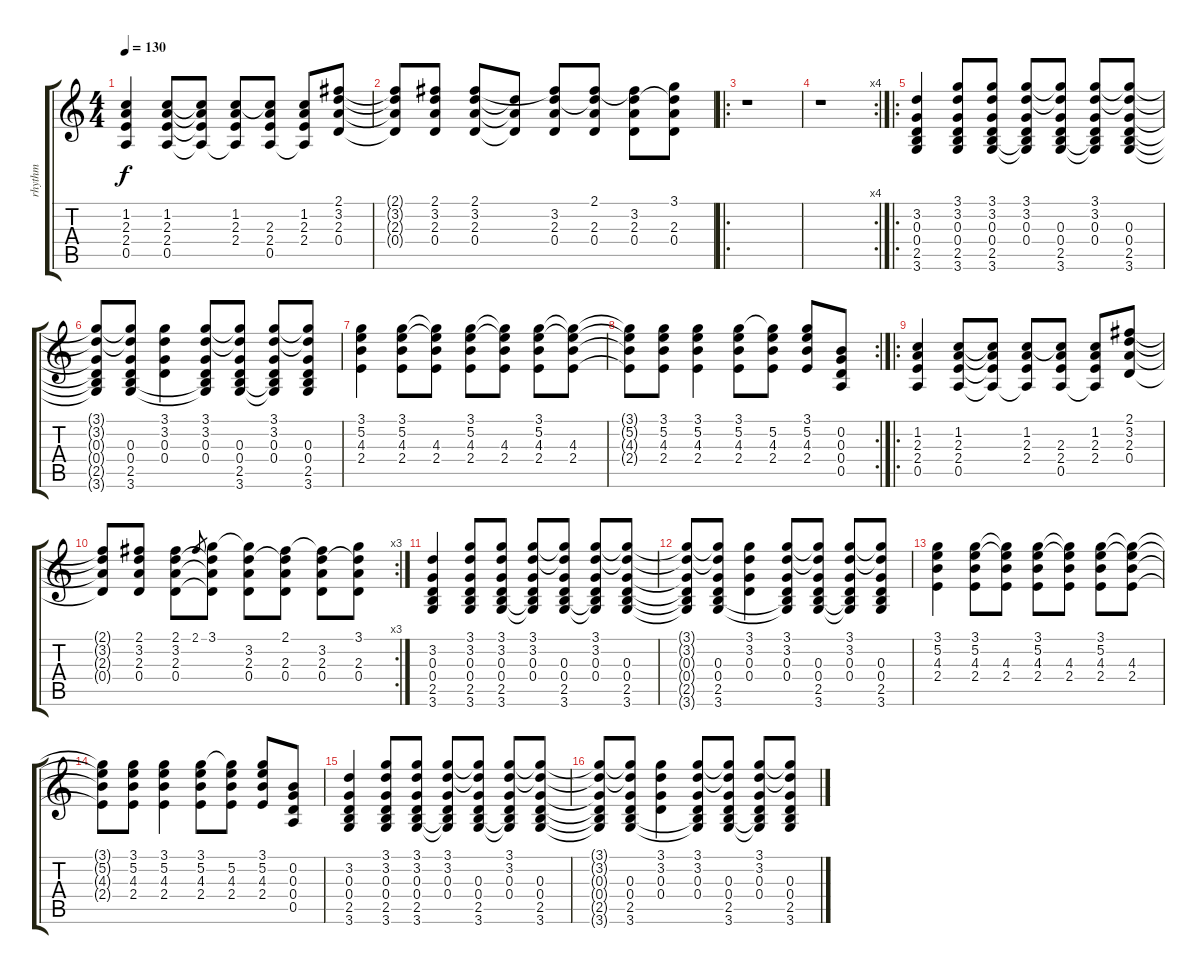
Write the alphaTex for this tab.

\track ("rhythm" "rhythm") {instrument electricguitarclean}
\staff {score tabs}
\tuning (E4 B3 G3 D3 A2 E2) {hide}
\ts (4 4)
\tempo 130
\clef g2
\ks c
(1.2 2.3 2.4 0.5).4{dy f} (1.2 2.3 2.4 0.5).8 (1.2{t} 2.3{t} 2.4{t} 0.5{t}).8 (1.2 2.3 2.4 0.5{t}).8 (1.2{t} 2.3 2.4 0.5).8 (1.2 2.3 2.4 0.5{t}).8 (2.1 3.2 2.3 0.4).8 |
(2.1{t} 3.2{t} 2.3{t} 0.4{t}).8 (2.1 3.2 2.3 0.4).8 (2.1 3.2 2.3 0.4).8 (3.2{t} 2.3{t} 0.4{t}).8 (2.1{t} 3.2 2.3 0.4).8 (2.1 3.2{t} 2.3 0.4).8 (2.1{t} 3.2 2.3 0.4).8 (3.1 3.2{t} 2.3 0.4).8 |
\ro
r.1 |
\rc 4
r.1 |
\ro
(3.2 0.3 0.4 2.5 3.6).4 (3.1 3.2 0.3 0.4 2.5 3.6).8 (3.1 3.2 0.3 0.4 2.5 3.6).8 (3.1 3.2 0.3 0.4 2.5{t} 3.6{t}).8 (3.1{t} 3.2{t} 0.3 0.4 2.5 3.6).8 (3.1 3.2 0.3 0.4 2.5{t} 3.6{t}).8 (3.1{t} 3.2{t} 0.3 0.4 2.5 3.6).8 |
(3.1{t} 3.2{t} 0.3{t} 0.4{t} 2.5{t} 3.6{t}).8 (3.1{t} 3.2{t} 0.3 0.4 2.5 3.6).8 (3.1 3.2 0.3 0.4).4 (3.1 3.2 0.3 0.4 2.5{t} 3.6{t}).8 (3.1{t} 3.2{t} 0.3 0.4 2.5 3.6).8 (3.1 3.2 0.3 0.4 2.5{t} 3.6{t}).8 (3.1{t} 3.2{t} 0.3 0.4 2.5 3.6).8 |
(3.1 5.2 4.3 2.4).4 (3.1 5.2 4.3 2.4).8 (3.1{t} 5.2{t} 4.3 2.4).8 (3.1 5.2 4.3 2.4).8 (3.1{t} 5.2{t} 4.3 2.4).8 (3.1 5.2 4.3 2.4).8 (3.1{t} 5.2{t} 4.3 2.4).8 |
\rc 2
(3.1{t} 5.2{t} 4.3{t} 2.4{t}).8 (3.1 5.2 4.3 2.4).8 (3.1 5.2 4.3 2.4).4 (3.1 5.2 4.3 2.4).8 (3.1{t} 5.2 4.3 2.4).8 (3.1 5.2 4.3 2.4).8 (0.2 0.3 0.4 0.5).8 |
\ro
(1.2 2.3 2.4 0.5).4 (1.2 2.3 2.4 0.5).8 (1.2{t} 2.3{t} 2.4{t} 0.5{t}).8 (1.2 2.3 2.4 0.5{t}).8 (1.2{t} 2.3 2.4 0.5).8 (1.2 2.3 2.4 0.5{t}).8 (2.1 3.2 2.3 0.4).8 |
\rc 3
(2.1{t} 3.2{t} 2.3{t} 0.4{t}).8 (2.1 3.2 2.3 0.4).8 (2.1 3.2 2.3 0.4).8 2.1.8{gr} (3.1 3.2{t} 2.3{t} 0.4{t}).8 (3.1{t} 3.2 2.3 0.4).8 (2.1 3.2{t} 2.3 0.4).8 (2.1{t} 3.2 2.3 0.4).8 (3.1 3.2{t} 2.3 0.4).8 |
(3.2 0.3 0.4 2.5 3.6).4 (3.1 3.2 0.3 0.4 2.5 3.6).8 (3.1 3.2 0.3 0.4 2.5 3.6).8 (3.1 3.2 0.3 0.4 2.5{t} 3.6{t}).8 (3.1{t} 3.2{t} 0.3 0.4 2.5 3.6).8 (3.1 3.2 0.3 0.4 2.5{t} 3.6{t}).8 (3.1{t} 3.2{t} 0.3 0.4 2.5 3.6).8 |
(3.1{t} 3.2{t} 0.3{t} 0.4{t} 2.5{t} 3.6{t}).8 (3.1{t} 3.2{t} 0.3 0.4 2.5 3.6).8 (3.1 3.2 0.3 0.4).4 (3.1 3.2 0.3 0.4 2.5{t} 3.6{t}).8 (3.1{t} 3.2{t} 0.3 0.4 2.5 3.6).8 (3.1 3.2 0.3 0.4 2.5{t} 3.6{t}).8 (3.1{t} 3.2{t} 0.3 0.4 2.5 3.6).8 |
(3.1 5.2 4.3 2.4).4 (3.1 5.2 4.3 2.4).8 (3.1{t} 5.2{t} 4.3 2.4).8 (3.1 5.2 4.3 2.4).8 (3.1{t} 5.2{t} 4.3 2.4).8 (3.1 5.2 4.3 2.4).8 (3.1{t} 5.2{t} 4.3 2.4).8 |
(3.1{t} 5.2{t} 4.3{t} 2.4{t}).8 (3.1 5.2 4.3 2.4).8 (3.1 5.2 4.3 2.4).4 (3.1 5.2 4.3 2.4).8 (3.1{t} 5.2 4.3 2.4).8 (3.1 5.2 4.3 2.4).8 (0.2 0.3 0.4 0.5).8 |
(3.2 0.3 0.4 2.5 3.6).4 (3.1 3.2 0.3 0.4 2.5 3.6).8 (3.1 3.2 0.3 0.4 2.5 3.6).8 (3.1 3.2 0.3 0.4 2.5{t} 3.6{t}).8 (3.1{t} 3.2{t} 0.3 0.4 2.5 3.6).8 (3.1 3.2 0.3 0.4 2.5{t} 3.6{t}).8 (3.1{t} 3.2{t} 0.3 0.4 2.5 3.6).8 |
(3.1{t} 3.2{t} 0.3{t} 0.4{t} 2.5{t} 3.6{t}).8 (3.1{t} 3.2{t} 0.3 0.4 2.5 3.6).8 (3.1 3.2 0.3 0.4).4 (3.1 3.2 0.3 0.4 2.5{t} 3.6{t}).8 (3.1{t} 3.2{t} 0.3 0.4 2.5 3.6).8 (3.1 3.2 0.3 0.4 2.5{t} 3.6{t}).8 (3.1{t} 3.2{t} 0.3 0.4 2.5 3.6).8
